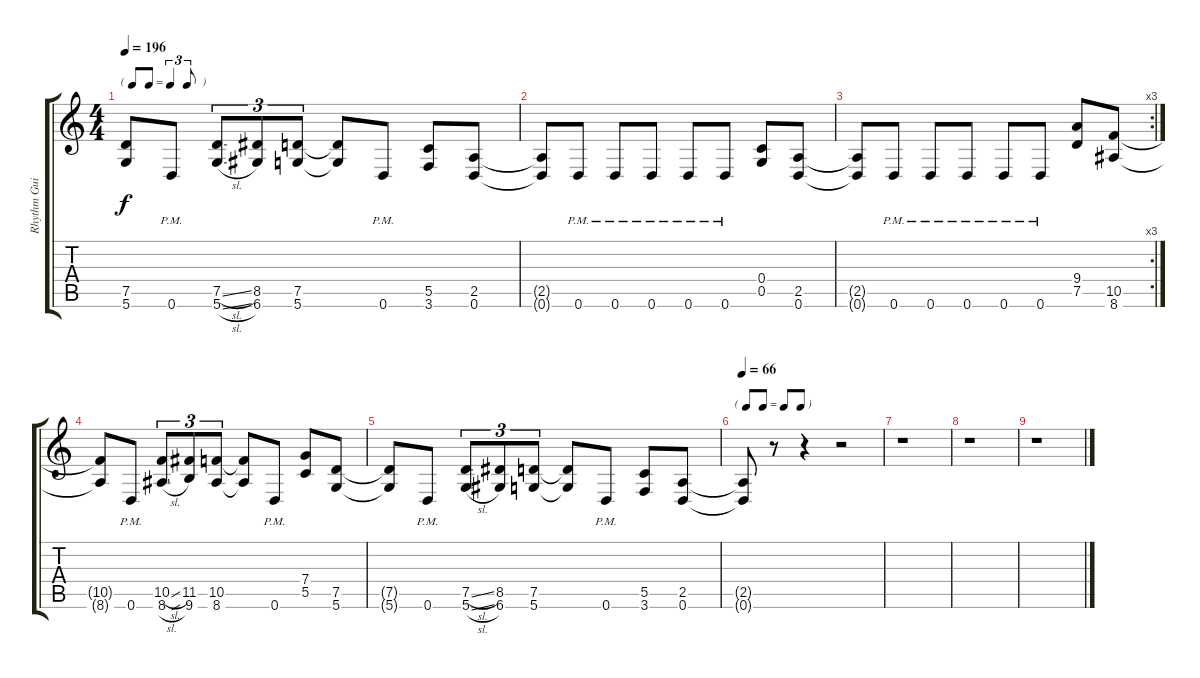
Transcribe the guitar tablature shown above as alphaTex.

\track ("Rhythm Guitar 1" "Rhythm Gui") {instrument distortionguitar}
\staff {score tabs}
\tuning (D4 A3 F3 C3 G2 D2) {hide}
\ts (4 4)
\tf triplet8th
\tempo 196
\clef g2
\ks c
(7.5{t} 5.6{t}).8{dy f} 0.6{pm}.8 (7.5{sl} 5.6{sl}).8{tu (3 2)} (8.5 6.6).8{tu (3 2)} (7.5 5.6).8{tu (3 2)} (7.5{t} 5.6{t}).8 0.6{pm}.8 (5.5 3.6).8 (2.5 0.6).8 |
(2.5{t} 0.6{t}).8 0.6{pm}.8 0.6{pm}.8 0.6{pm}.8 0.6{pm}.8 0.6{pm}.8 (0.4 0.5).8 (2.5 0.6).8 |
\rc 3
(2.5{t} 0.6{t}).8 0.6{pm}.8 0.6{pm}.8 0.6{pm}.8 0.6{pm}.8 0.6{pm}.8 (9.4 7.5).8 (10.5 8.6).8 |
(10.5{t} 8.6{t}).8 0.6{pm}.8 (10.5{sl} 8.6{sl}).8{tu (3 2)} (11.5 9.6).8{tu (3 2)} (10.5 8.6).8{tu (3 2)} (10.5{t} 8.6{t}).8 0.6{pm}.8 (7.4 5.5).8 (7.5 5.6).8 |
(7.5{t} 5.6{t}).8 0.6{pm}.8 (7.5{sl} 5.6{sl}).8{tu (3 2)} (8.5 6.6).8{tu (3 2)} (7.5 5.6).8{tu (3 2)} (7.5{t} 5.6{t}).8 0.6{pm}.8 (5.5 3.6).8 (2.5 0.6).8 |
\tf none
\tempo 66
(2.5{t} 0.6{t}).8 r.8 r.4 r.2 |
r.1 |
r.1 |
r.1
